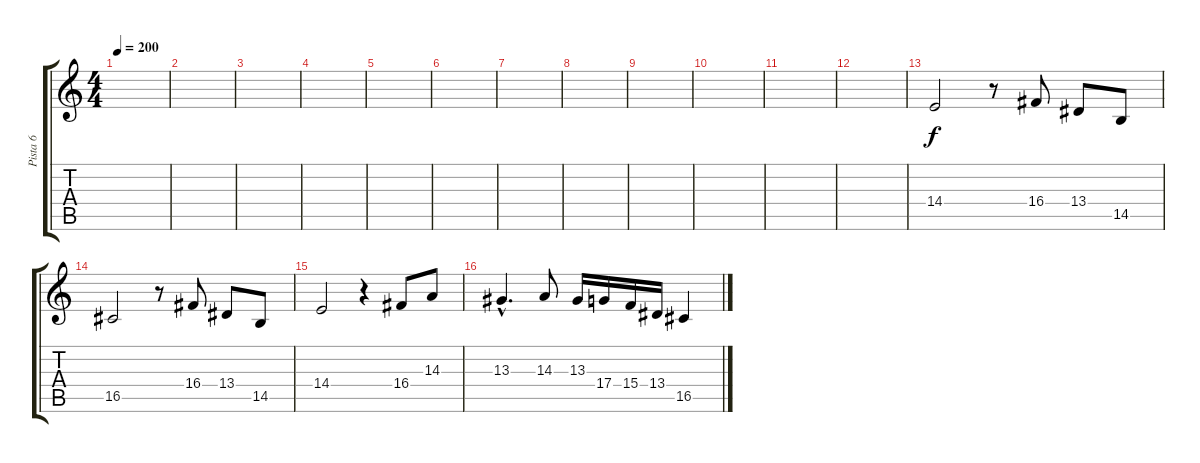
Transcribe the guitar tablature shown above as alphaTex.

\track ("Pista 6" "Pista 6") {instrument violin}
\staff {score tabs}
\tuning (E4 B3 G3 D3 A2 E2) {hide}
\ts (4 4)
\tempo 200
\clef g2
\ks c
|
|
|
|
|
|
|
|
|
|
|
|
14.4.2 r.8 16.4.8 13.4.8 14.5.8 |
16.5.2 r.8 16.4.8 13.4.8 14.5.8 |
14.4.2 r.4 16.4.8 14.3.8 |
13.3{hac}.4{d} 14.3.8 13.3.16 17.4.16 15.4.16 13.4.16 16.5.4
